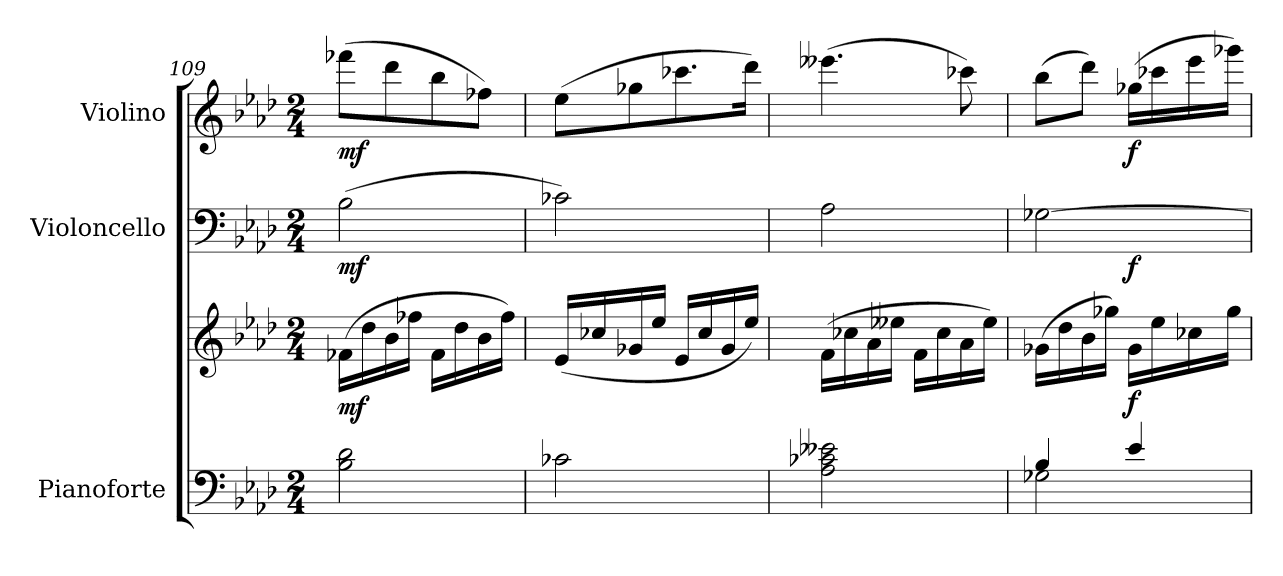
**kern	**kern	**dynam	**kern	**dynam	**kern	**dynam
*part3	*part3	*part3	*part2	*part2	*part1	*part1
*staff4	*staff3	*staff3/4	*staff2	*staff2	*staff1	*staff1
*I"Pianoforte	*	*	*I"Violoncello	*	*I"Violino	*
*I'Pno	*	*	*	*	*	*
*clefF4	*clefG2	*	*clefF4	*	*clefG2	*
*k[b-e-a-d-]	*k[b-e-a-d-]	*	*k[b-e-a-d-]	*	*k[b-e-a-d-]	*
*A-:	*A-:	*	*A-:	*	*A-:	*
*M2/4	*M2/4	*	*M2/4	*	*M2/4	*
=109	=109	=109	=109	=109	=109	=109
!	!	!LO:DY:b	!	!LO:DY:b	!	!LO:DY:b
2B-\ 2d-\	(>16f-X\LL	mf	(>2B-\	mf	(>8fff-X\L	mf
.	16dd-\	.	.	.	.	.
.	16b-\	.	.	.	8ddd-\	.
.	16ff-X\JJ	.	.	.	.	.
.	16f-\LL	.	.	.	8bb-\	.
.	16dd-\	.	.	.	.	.
.	16b-\	.	.	.	8ff-X\J)	.
.	16ff-\JJ)	.	.	.	.	.
!!LO:LB:g=z
=110	=110	=110	=110	=110	=110	=110
2c-X\	(<16e-/LL	.	2c-X\)	.	(>8ee-\L	.
.	16cc-X/	.	.	.	.	.
.	16g-X/	.	.	.	8gg-X\	.
.	16ee-/JJ	.	.	.	.	.
.	16e-/LL	.	.	.	8.ccc-X\	.
.	16cc-/	.	.	.	.	.
.	16g-/	.	.	.	.	.
.	16ee-/JJ)	.	.	.	16ddd-\Jk)	.
=111	=111	=111	=111	=111	=111	=111
2A-\ 2c-X\ 2e--X\	(>16f\LL	.	2A-\	.	(>4.eee--X\	.
.	16cc-X\	.	.	.	.	.
.	16a-\	.	.	.	.	.
.	16ee--X\JJ	.	.	.	.	.
.	16f\LL	.	.	.	.	.
.	16cc-\	.	.	.	.	.
.	16a-\	.	.	.	8ccc-X\)	.
.	16ee--\JJ)	.	.	.	.	.
=112	=112	=112	=112	=112	=112	=112
*^	*	*	*^	*	*	*
4B-/	2G-X\	(>16g-X\LL	.	[2G-X\	4ryy	.	(>8bb-\L	.
.	.	16dd-\	.	.	.	.	.	.
.	.	16b-\	.	.	.	.	8ddd-\J)	.
.	.	16gg-X\JJ)	.	.	.	.	.	.
!	!	!	!LO:DY:b	!	!	!LO:DY:b	!	!LO:DY:b
4e-i/	.	16g-\LL	f	.	4ryy	f	(>16gg-X\LL	f
.	.	16ee-i\	.	.	.	.	16ccc-X\	.
.	.	16cc-X\	.	.	.	.	16eee-i\	.
.	.	16gg-\JJ	.	.	.	.	16ggg-X\JJ)	.
*v	*v	*	*	*v	*v	*	*	*
=	=	=	=	=	=	=
*-	*-	*-	*-	*-	*-	*-
